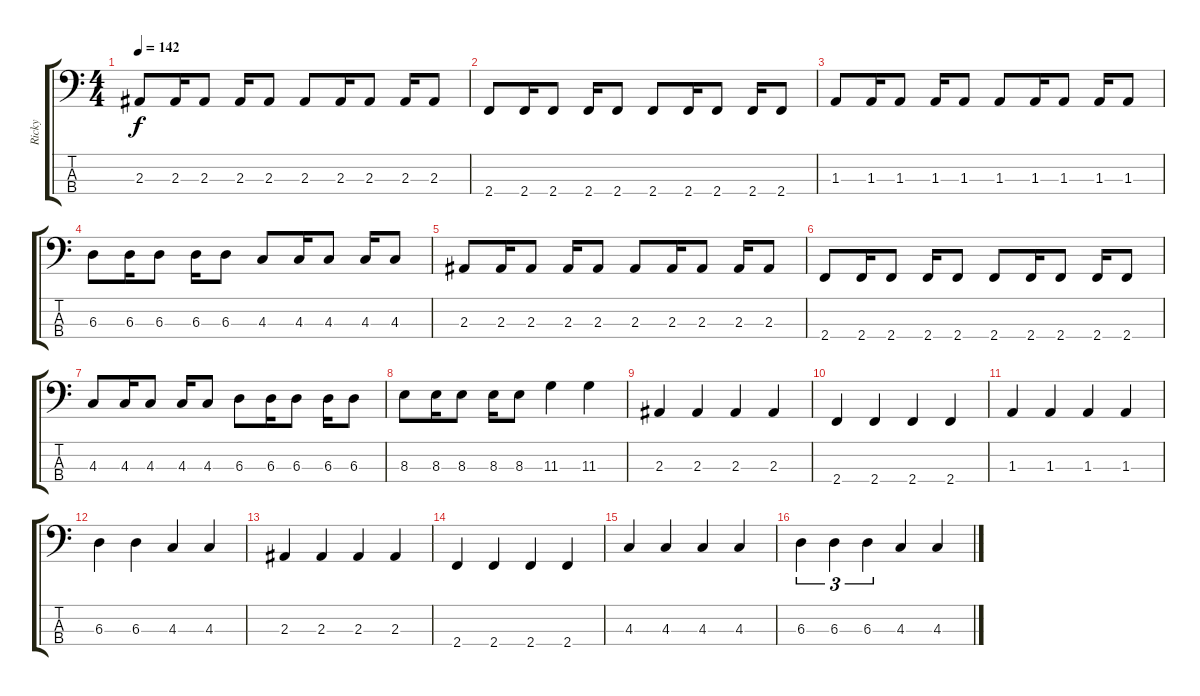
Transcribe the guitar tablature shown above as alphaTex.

\track ("Ricky" "Ricky") {instrument electricbasspick}
\staff {score tabs}
\tuning (Gb2 Db2 Ab1 Eb1) {hide}
\ts (4 4)
\tempo 142
\clef f4
\ks c
2.3.8{dy f} 2.3.16 2.3.8 2.3.16 2.3.8 2.3.8 2.3.16 2.3.8 2.3.16 2.3.8 |
2.4.8 2.4.16 2.4.8 2.4.16 2.4.8 2.4.8 2.4.16 2.4.8 2.4.16 2.4.8 |
1.3.8 1.3.16 1.3.8 1.3.16 1.3.8 1.3.8 1.3.16 1.3.8 1.3.16 1.3.8 |
6.3.8 6.3.16 6.3.8 6.3.16 6.3.8 4.3.8 4.3.16 4.3.8 4.3.16 4.3.8 |
2.3.8 2.3.16 2.3.8 2.3.16 2.3.8 2.3.8 2.3.16 2.3.8 2.3.16 2.3.8 |
2.4.8 2.4.16 2.4.8 2.4.16 2.4.8 2.4.8 2.4.16 2.4.8 2.4.16 2.4.8 |
4.3.8 4.3.16 4.3.8 4.3.16 4.3.8 6.3.8 6.3.16 6.3.8 6.3.16 6.3.8 |
8.3.8 8.3.16 8.3.8 8.3.16 8.3.8 11.3.4 11.3.4 |
2.3.4 2.3.4 2.3.4 2.3.4 |
2.4.4 2.4.4 2.4.4 2.4.4 |
1.3.4 1.3.4 1.3.4 1.3.4 |
6.3.4 6.3.4 4.3.4 4.3.4 |
2.3.4 2.3.4 2.3.4 2.3.4 |
2.4.4 2.4.4 2.4.4 2.4.4 |
4.3.4 4.3.4 4.3.4 4.3.4 |
6.3.4{tu (3 2)} 6.3.4{tu (3 2)} 6.3.4{tu (3 2)} 4.3.4 4.3.4
